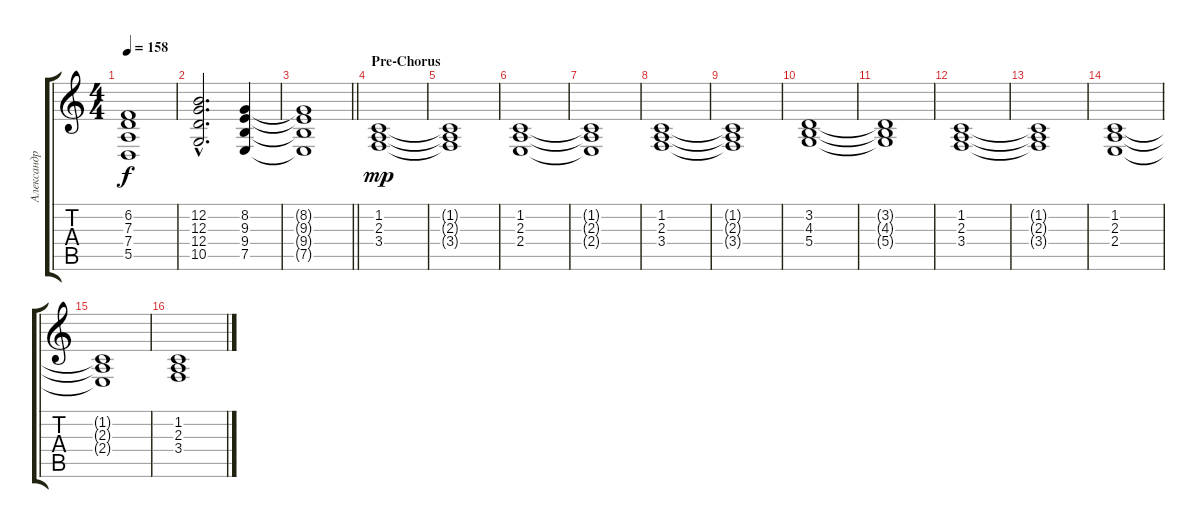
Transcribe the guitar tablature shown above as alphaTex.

\track ("Александр \"Wish\" Андрюхин" "Александр ") {instrument stringensemble2}
\staff {score tabs}
\tuning (E4 B3 G3 D3 A2 E2) {hide}
\ts (4 4)
\tempo 158
\clef g2
\ks c
(6.2{t} 7.3{t} 7.4{t} 5.5{t}).1{dy f} |
(12.2{hac} 12.3{hac} 12.4{hac} 10.5{hac}).2{d} (8.2 9.3 9.4 7.5).4 |
\barLineRight lightlight
(8.2{t} 9.3{t} 9.4{t} 7.5{t}).1 |
\section ("" "Pre-Chorus")
(1.2 2.3 3.4).1{dy mp} |
(1.2{t} 2.3{t} 3.4{t}).1 |
(1.2 2.3 2.4).1 |
(1.2{t} 2.3{t} 2.4{t}).1 |
(1.2 2.3 3.4).1 |
(1.2{t} 2.3{t} 3.4{t}).1 |
(3.2 4.3 5.4).1 |
(3.2{t} 4.3{t} 5.4{t}).1 |
(1.2 2.3 3.4).1 |
(1.2{t} 2.3{t} 3.4{t}).1 |
(1.2 2.3 2.4).1 |
(1.2{t} 2.3{t} 2.4{t}).1 |
(1.2 2.3 3.4).1
